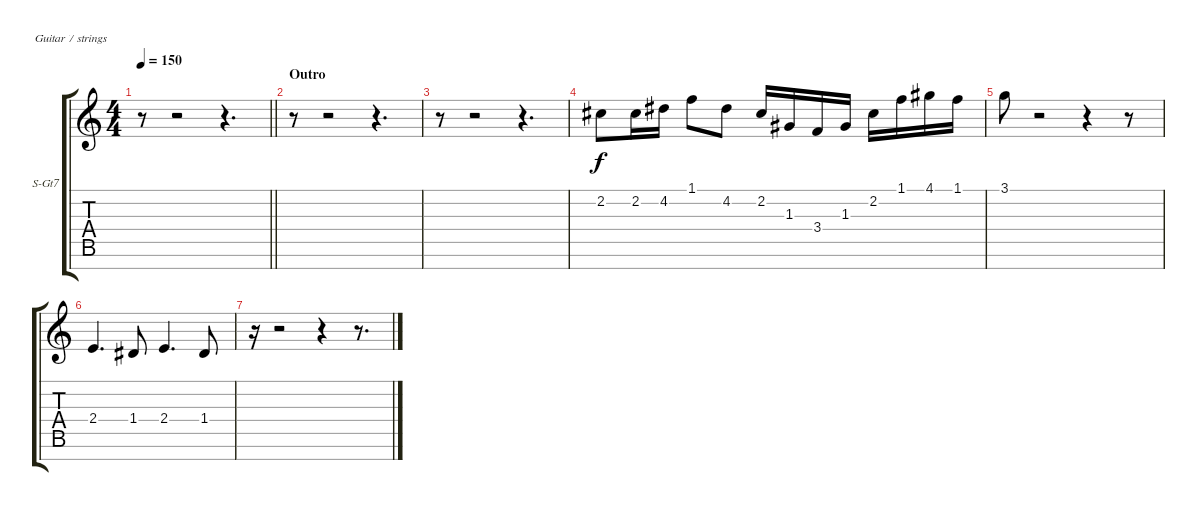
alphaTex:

\bracketExtendMode groupsimilarinstruments
\firstSystemTrackNameOrientation horizontal
\otherSystemsTrackNameOrientation horizontal
\track ("Violin (Mumbo)" "S-Gt7") {instrument fiddle}
\staff {score tabs}
\tuning (E4 B3 G3 D3 A2 E2 B1)
\displaytranspose 12
\ts (4 4)
\tempo 150
\clef g2
\barLineRight lightlight
\ks c
r.8{dy f beam Down} r.2{beam Down} r.4{d beam Down} |
\section ("" "Outro")
r.8{beam Down} r.2{beam Down} r.4{d beam Down} |
r.8{beam Down} r.2{beam Down} r.4{d beam Down} |
2.2{acc #}.8{beam Down} 2.2{acc #}.16{beam Down} 4.2{acc #}.16{beam Down} 1.1.8{beam Down} 4.2{acc #}.8{beam Down} 2.2{acc #}.16{beam Up} 1.3{acc #}.16{beam Up} 3.4.16{beam Up} 1.3{acc #}.16{beam Up} 2.2{acc #}.16{beam Down} 1.1.16{beam Down} 4.1{acc #}.16{beam Down} 1.1.16{beam Down} |
3.1.8{beam Down} r.2{beam Down} r.4{beam Down} r.8{beam Down} |
2.4.4{d beam Up} 1.4{acc #}.8{beam Up} 2.4.4{d beam Up} 1.4{acc #}.8{beam Up} |
r.16{beam Down} r.2{beam Down} r.4{beam Down} r.8{d beam Down}
